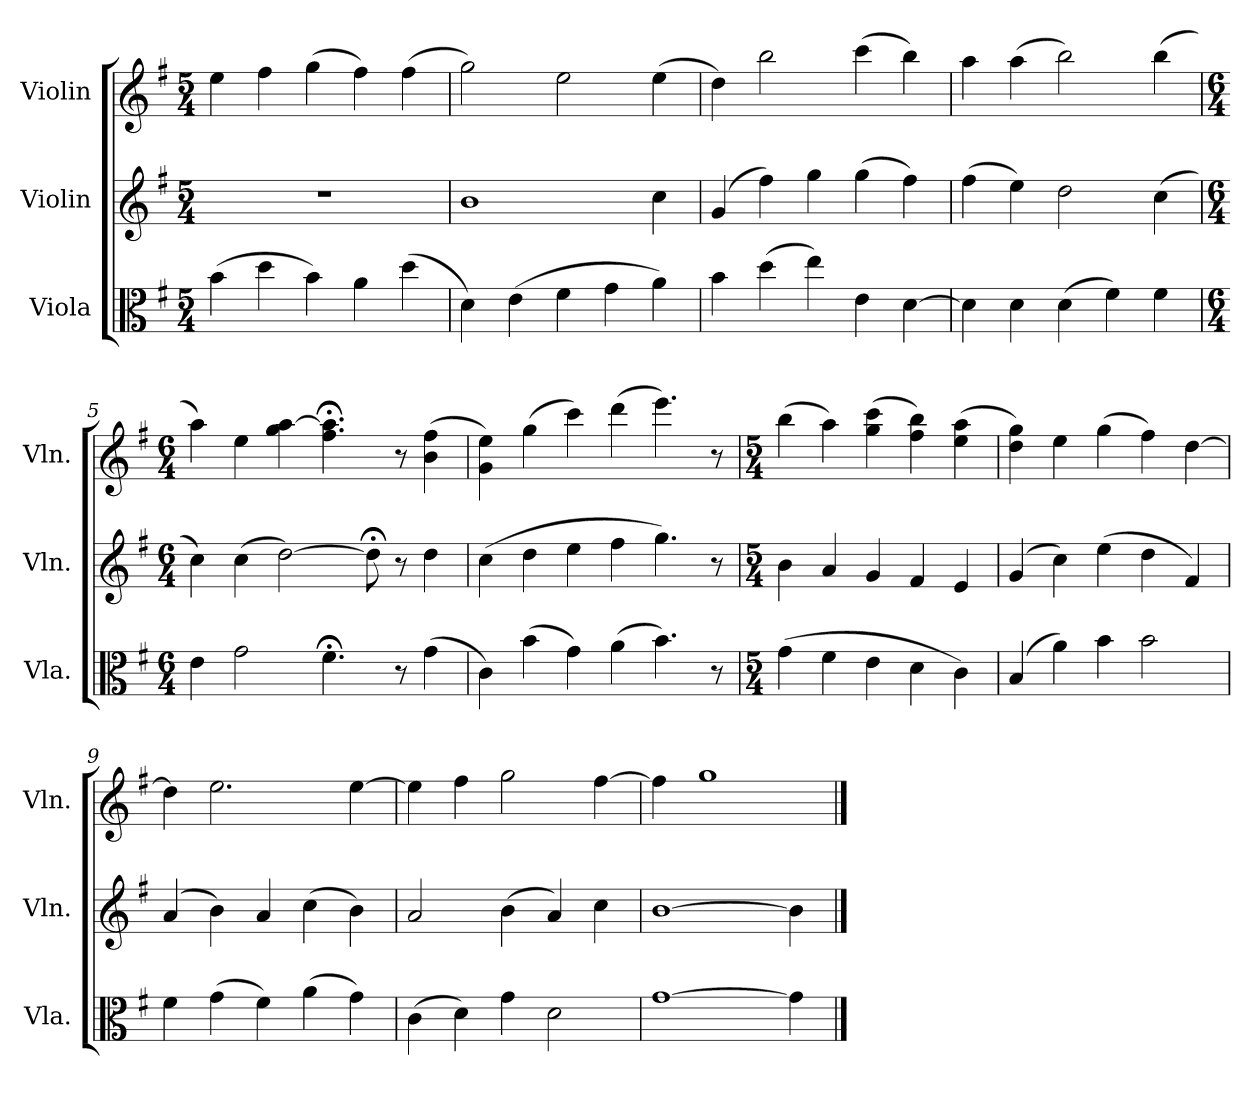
**kern	**kern	**kern
*part3	*part2	*part1
*staff3	*staff2	*staff1
*I"Viola	*I"Violin	*I"Violin
*I'Vla.	*I'Vln.	*I'Vln.
*clefC3	*clefG2	*clefG2
*k[f#]	*k[f#]	*k[f#]
*M5/4	*M5/4	*M5/4
*MM40	*MM40	*MM40
=1	=1	=1
(4b\	4%5r	4ee\
4dd\	.	4ff#\
4b\)	.	(4gg\
4a\	.	4ff#\)
(4dd\	.	(4ff#\
=2	=2	=2
4d\)	1b	2gg\)
(4e\	.	.
4f#\	.	2ee\
4g\	.	.
4a\)	4cc\	(4ee\
=3	=3	=3
4b\	(4g/	4dd\)
(4dd\	4ff#\)	2bb\
4ee\)	4gg\	.
4e\	(4gg\	(4ccc\
[4d\	4ff#\)	4bb\)
=4	=4	=4
4d\]	(4ff#\	4aa\
4d\	4ee\)	(4aa\
(4d\	2dd\	2bb\)
4f#\)	.	.
4f#\	(4cc\	(4bb\
=5	=5	=5
*M6/4	*M6/4	*M6/4
4e\	4cc\)	4aa\)
2g\	(4cc\	4ee\
.	[2dd\)	4gg\ [4aa\
4.f#;<\	.	4.ff#\;< 4.aa\];<
.	8dd;<\]	.
8r	8r	8r
(4g\	4dd\	(4b\ 4ff#\
!!LO:LB:g=z
=6	=6	=6
4c\)	(4cc\	4g\ 4ee\)
(4b\	4dd\	(4gg\
4g\)	4ee\	4ccc\)
(4a\	4ff#\	(4ddd\
4.b\)	4.gg\)	4.eee\)
8r	8r	8r
=7	=7	=7
*M5/4	*M5/4	*M5/4
(4g\	4b\	(4bb\
4f#\	4a/	4aa\)
4e\	4g/	(4gg\ 4ccc\
4d\	4f#/	4ff#\ 4bb\)
4c\)	4e/	(4ee\ 4aa\
=8	=8	=8
(4B/	(4g/	4dd\ 4gg\)
4a\)	4cc\)	4ee\
4b\	(4ee\	(4gg\
2b\	4dd\	4ff#\)
.	4f#/)	[4dd\
=9	=9	=9
4f#\	(4a/	4dd\]
(4g\	4b\)	2.ee\
4f#\)	4a/	.
(4a\	(4cc\	.
4g\)	4b\)	[4ee\
=10	=10	=10
(4c\	2a/	4ee\]
4d\)	.	4ff#\
4g\	(4b\	2gg\
2d\	4a/)	.
.	4cc\	[4ff#\
=11	=11	=11
[1g	[1b	4ff#\]
.	.	1gg
4g\]	4b\]	.
==	==	==
*-	*-	*-
